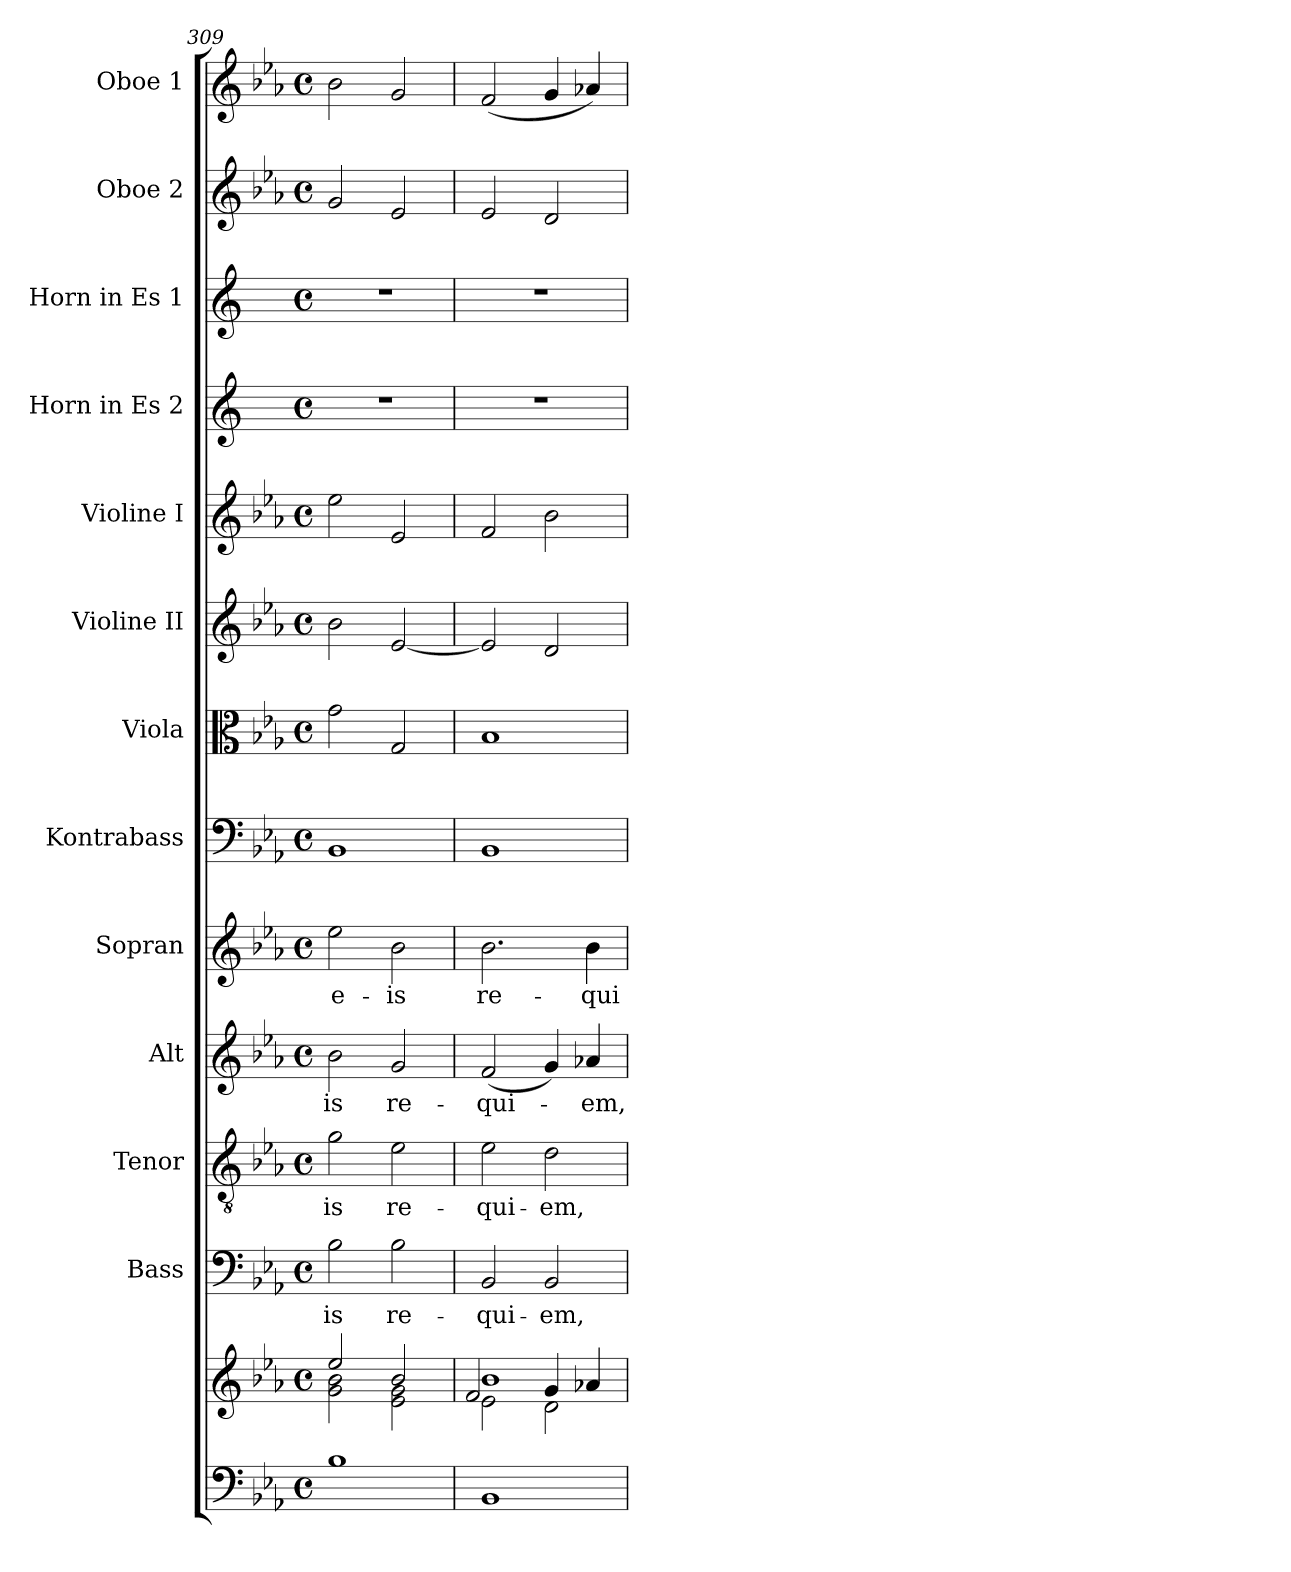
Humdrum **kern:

**kern	**kern	**kern	**text	**kern	**text	**kern	**text	**kern	**text	**kern	**kern	**kern	**kern	**kern	**kern	**kern	**kern
*part13	*part13	*part12	*part12	*part11	*part11	*part10	*part10	*part9	*part9	*part8	*part7	*part6	*part5	*part4	*part3	*part2	*part1
*staff14	*staff13	*staff12	*staff12	*staff11	*staff11	*staff10	*staff10	*staff9	*staff9	*staff8	*staff7	*staff6	*staff5	*staff4	*staff3	*staff2	*staff1
*	*	*I"Bass	*	*I"Tenor	*	*I"Alt	*	*I"Sopran	*	*I"Kontrabass	*I"Viola	*I"Violine II	*I"Violine I	*I"Horn in Es 2	*I"Horn in Es 1	*I"Oboe 2	*I"Oboe 1
*	*	*I'B.	*	*I'T.	*	*I'A.	*	*I'S.	*	*I'Kb.	*I'Vla.	*I'Vl. II	*I'Vl. I	*I'Hr. 2	*I'Hr. 1	*I'Ob. 2	*I'Ob. 1
*clefF4	*clefG2	*clefF4	*	*clefGv2	*	*clefG2	*	*clefG2	*	*clefF4	*clefC3	*clefG2	*clefG2	*clefG2	*clefG2	*clefG2	*clefG2
*	*	*	*	*	*	*	*	*	*	*ITrd7c12	*	*	*	*ITrd5c9	*ITrd5c9	*	*
*k[b-e-a-]	*k[b-e-a-]	*k[b-e-a-]	*	*k[b-e-a-]	*	*k[b-e-a-]	*	*k[b-e-a-]	*	*k[b-e-a-]	*k[b-e-a-]	*k[b-e-a-]	*k[b-e-a-]	*k[b-e-a-]	*k[b-e-a-]	*k[b-e-a-]	*k[b-e-a-]
*E-:	*E-:	*E-:	*	*E-:	*	*E-:	*	*E-:	*	*E-:	*E-:	*E-:	*E-:	*E-:	*E-:	*E-:	*E-:
*M4/4	*M4/4	*M4/4	*	*M4/4	*	*M4/4	*	*M4/4	*	*M4/4	*M4/4	*M4/4	*M4/4	*M4/4	*M4/4	*M4/4	*M4/4
*met(c)	*met(c)	*met(c)	*	*met(c)	*	*met(c)	*	*met(c)	*	*met(c)	*met(c)	*met(c)	*met(c)	*met(c)	*met(c)	*met(c)	*met(c)
=309	=309	=309	=309	=309	=309	=309	=309	=309	=309	=309	=309	=309	=309	=309	=309	=309	=309
*	*^	*	*	*	*	*	*	*	*	*	*	*	*	*	*	*	*
!	!	!	!	!LO:LY:b	!	!LO:LY:b	!	!LO:LY:b	!	!LO:LY:b	!	!	!	!	!	!	!	!
1B-	2ee-/	2g\ 2b-\	2B-\	-is	2g\	-is	2b-\	-is	2ee-\	e-	1BBB-	2g\	2b-\	2ee-\	1r	1r	2g/	2b-\
!	!	!	!	!LO:LY:b	!	!LO:LY:b	!	!LO:LY:b	!	!LO:LY:b	!	!	!	!	!	!	!	!
.	2b-/	2e-\ 2g\	2B-\	re-	2e-\	re-	2g/	re-	2b-\	-is	.	2G/	[2e-/	2e-/	.	.	2e-/	2g/
=310	=310	=310	=310	=310	=310	=310	=310	=310	=310	=310	=310	=310	=310	=310	=310	=310	=310	=310
*	*	*^	*	*	*	*	*	*	*	*	*	*	*	*	*	*	*	*
!	!	!	!	!	!LO:LY:b	!	!LO:LY:b	!	!LO:LY:b	!	!LO:LY:b	!	!	!	!	!	!	!	!
1BB-	1b-	2e-\	2f/	2BB-/	-qui-	2e-\	-qui-	(<2f/	-qui-	2.b-\	re-	1BBB-	1B-	2e-/]	2f/	1r	1r	2e-/	(<2f/
!	!	!	!	!	!LO:LY:b	!	!LO:LY:b	!	!	!	!	!	!	!	!	!	!	!	!
.	.	2d\	4g/	2BB-/	-em,	2d\	-em,	4g/)	.	.	.	.	.	2d/	2b-\	.	.	2d/	4g/
!	!	!	!	!	!	!	!	!	!LO:LY:b	!	!LO:LY:b	!	!	!	!	!	!	!	!
.	.	.	4a-X/	.	.	.	.	4a-X/	-em,	4b-\	-qui-	.	.	.	.	.	.	.	4a-X/)
*	*v	*v	*v	*	*	*	*	*	*	*	*	*	*	*	*	*	*	*	*
=	=	=	=	=	=	=	=	=	=	=	=	=	=	=	=	=	=
*-	*-	*-	*-	*-	*-	*-	*-	*-	*-	*-	*-	*-	*-	*-	*-	*-	*-
